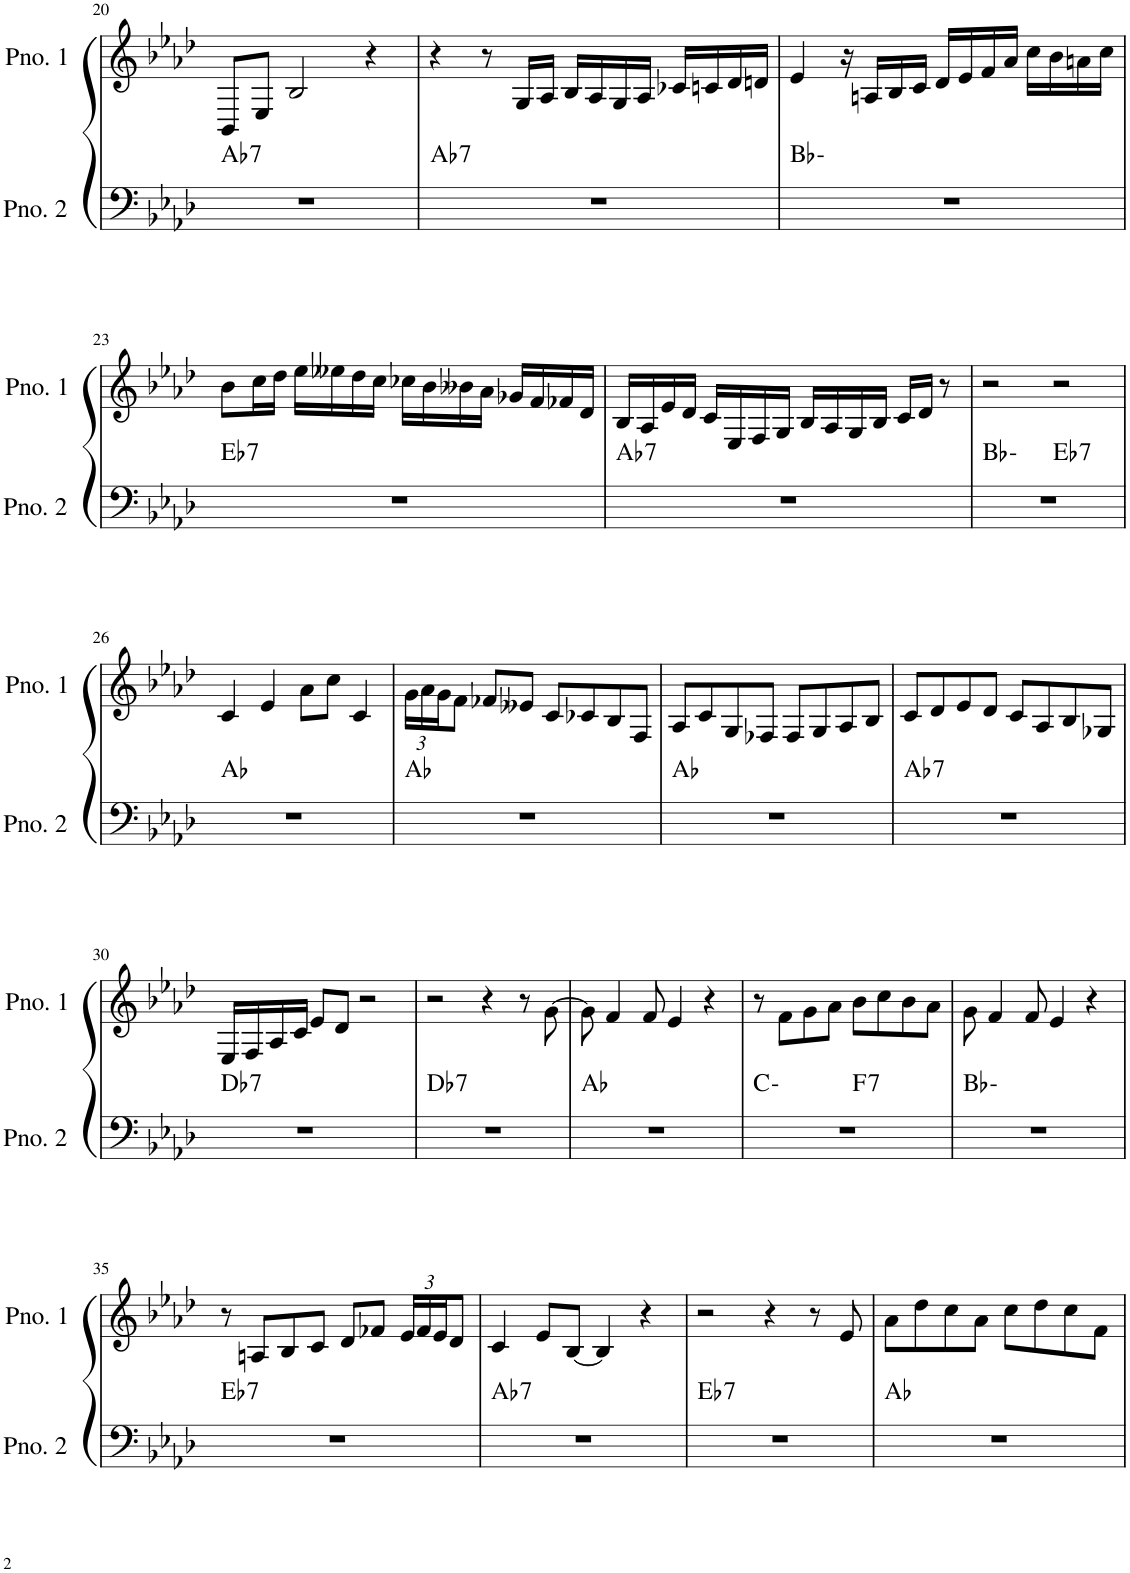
**kern	**harte	**kern
*part2	*part2	*part1
*staff2	*	*staff1
*I"ピアノ 2	*	*I"ピアノ 1
!!LO:PB:g=z
*clefF4	*	*clefG2
*k[b-e-a-d-]	*	*k[b-e-a-d-]
*M4/4	*	*M4/4
=20	=20	=20
!	!LO:H:kt=7	!
1r	Ab:7	8BB-/L
.	.	8E-/J
.	.	2B-/
.	.	4r
=21	=21	=21
!	!LO:H:kt=7	!
1r	Ab:7	4r
.	.	8r
.	.	16G/LL
.	.	16A-/JJ
.	.	16B-/LL
.	.	16A-/
.	.	16G/
.	.	16A-/JJ
.	.	16c-X/LL
.	.	16cn/
.	.	16d-/
.	.	16dn/JJ
=22	=22	=22
1r	Bb:min	4e-/
.	.	16r
.	.	16An/LL
.	.	16B-/
.	.	16c/JJ
.	.	16d-/LL
.	.	16e-/
.	.	16f/
.	.	16a-/JJ
.	.	16cc\LL
.	.	16b-\
.	.	16an\
.	.	16cc\JJ
!!LO:LB:g=z
=23	=23	=23
!	!LO:H:kt=7	!
1r	Eb:7	8b-\L
.	.	16cc\L
.	.	16dd-\JJ
.	.	16ee-\LL
.	.	16ee--X\
.	.	16dd-\
.	.	16cc\JJ
.	.	16cc-X\LL
.	.	16b-\
.	.	16b--X\
.	.	16a-\JJ
.	.	16g-X/LL
.	.	16f/
.	.	16f-X/
.	.	16d-/JJ
=24	=24	=24
!	!LO:H:kt=7	!
1r	Ab:7	16B-/LL
.	.	16A-/
.	.	16e-/
.	.	16d-/JJ
.	.	16c/LL
.	.	16E-/
.	.	16F/
.	.	16G/JJ
.	.	16B-/LL
.	.	16A-/
.	.	16G/
.	.	16B-/JJ
.	.	16c/LL
.	.	16d-/JJ
.	.	8r
=25	=25	=25
*^	*	*
1r	2ryy	Bb:min	2r
!	!	!LO:H:kt=7	!
.	2ryy	Eb:7	2r
*v	*v	*	*
!!LO:LB:g=z
=26	=26	=26
1r	Ab:maj	4c/
.	.	4e-/
.	.	8a-\L
.	.	8cc\J
.	.	4c/
=27	=27	=27
*	*	*Xbrackettup
1r	Ab:maj	24g\LL
.	.	24a-\
.	.	24g\J
.	.	8f\J
.	.	8f-X/L
.	.	8e--X/J
.	.	8c/L
.	.	8c-X/
.	.	8B-/
.	.	8F/J
=28	=28	=28
1r	Ab:maj	8A-/L
.	.	8c/
.	.	8G/
.	.	8F-X/J
.	.	8F-/L
.	.	8G/
.	.	8A-/
.	.	8B-/J
=29	=29	=29
!	!LO:H:kt=7	!
1r	Ab:7	8c/L
.	.	8d-/
.	.	8e-/
.	.	8d-/J
.	.	8c/L
.	.	8A-/
.	.	8B-/
.	.	8G-X/J
!!LO:LB:g=z
=30	=30	=30
!	!LO:H:kt=7	!
1r	Db:7	16E-/LL
.	.	16F/
.	.	16A-/
.	.	16c/JJ
.	.	8e-/L
.	.	8d-/J
.	.	2r
=31	=31	=31
!	!LO:H:kt=7	!
1r	Db:7	2r
.	.	4r
.	.	8r
.	.	[8g\
=32	=32	=32
1r	Ab:maj	8g\]
.	.	4f/
.	.	8f/
.	.	4e-/
.	.	4r
=33	=33	=33
*^	*	*
1r	2ryy	C:min	8r
.	.	.	8f\L
.	.	.	8g\
.	.	.	8a-\J
!	!	!LO:H:kt=7	!
.	2ryy	F:7	8b-\L
.	.	.	8cc\
.	.	.	8b-\
.	.	.	8a-\J
*v	*v	*	*
=34	=34	=34
1r	Bb:min	8g\
.	.	4f/
.	.	8f/
.	.	4e-/
.	.	4r
!!LO:LB:g=z
=35	=35	=35
!	!LO:H:kt=7	!
1r	Eb:7	8r
.	.	8An/L
.	.	8B-/
.	.	8c/J
.	.	8d-/L
.	.	8f-X/J
.	.	24e-/LL
.	.	24f-/
.	.	24e-/J
.	.	8d-/J
=36	=36	=36
!	!LO:H:kt=7	!
1r	Ab:7	4c/
.	.	8e-/L
.	.	[8B-/J
.	.	4B-/]
.	.	4r
=37	=37	=37
!	!LO:H:kt=7	!
1r	Eb:7	2r
.	.	4r
.	.	8r
.	.	8e-/
=38	=38	=38
1r	Ab:maj	8a-\L
.	.	8dd-\
.	.	8cc\
.	.	8a-\J
.	.	8cc\L
.	.	8dd-\
.	.	8cc\
.	.	8f\J
=	=	=
*-	*-	*-
